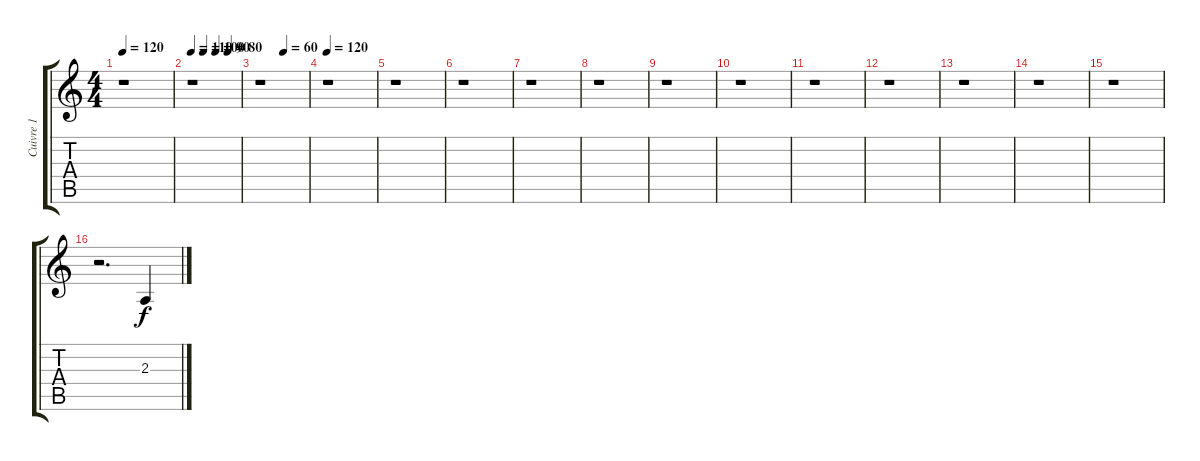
\track ("Cuivre 1" "Cuivre 1") {instrument frenchhorn}
\staff {score tabs}
\tuning (E4 B3 G3 D3 A2 E2) {hide}
\ts (4 4)
\tempo 120
\clef g2
\ks c
r.1{dy f} |
\tempo 110
\tempo (100 0.25)
\tempo (90 0.5)
\tempo (80 0.75)
r.1 |
\tempo (60 0.5)
r.1 |
\tempo 120
r.1 |
r.1 |
r.1 |
r.1 |
r.1 |
r.1 |
r.1 |
r.1 |
r.1 |
r.1 |
r.1 |
r.1 |
r.2{d} 2.3.4
